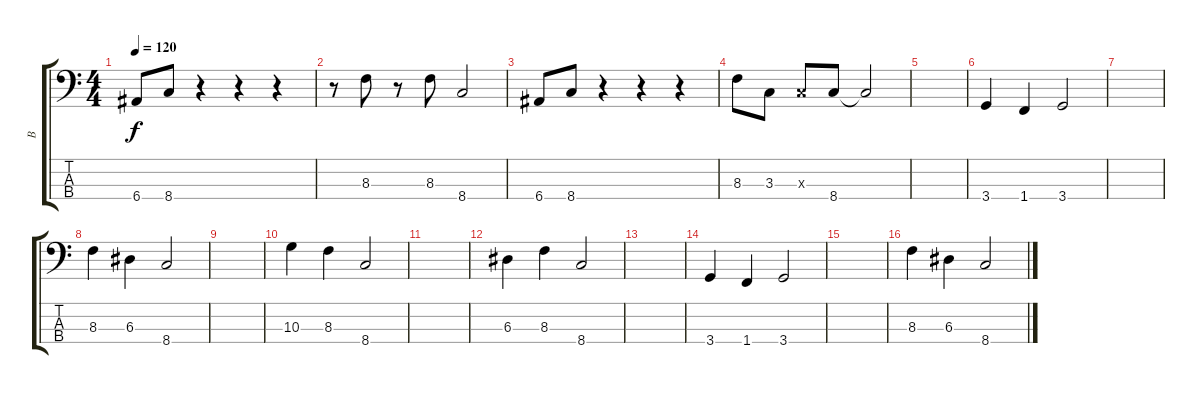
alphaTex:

\track ("B" "B") {instrument electricbassfinger}
\staff {score tabs}
\tuning (G2 D2 A1 E1) {hide}
\ts (4 4)
\tempo 120
\clef f4
\ks c
6.4.8{dy f} 8.4.8 r.4 r.4 r.4 |
r.8 8.3.8 r.8 8.3.8 8.4.2 |
6.4.8 8.4.8 r.4 r.4 r.4 |
8.3.8 3.3.8 3.3{x}.8 8.4.8 8.4{t}.2 |
|
3.4.4 1.4.4 3.4.2 |
|
8.3.4 6.3.4 8.4.2 |
|
10.3.4 8.3.4 8.4.2 |
|
6.3.4 8.3.4 8.4.2 |
|
3.4.4 1.4.4 3.4.2 |
|
8.3.4 6.3.4 8.4.2
